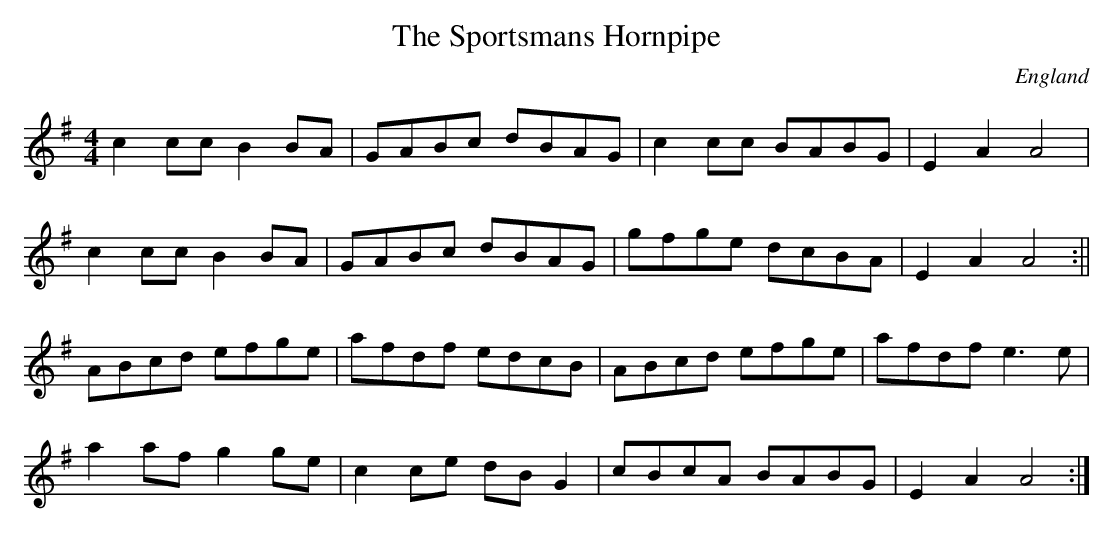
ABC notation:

X:1
T:The Sportsmans Hornpipe
O:England
M:4/4
K:ADor
c2cc B2BA|GABc dBAG|c2cc BABG|E2A2A4|
c2cc B2BA|GABc dBAG|gfge dcBA|E2A2A4:||
ABcd efge|afdf edcB|ABcd efge|afdf e3e|
a2af g2ge|c2ce dBG2|cBcA BABG|E2A2A4:|
